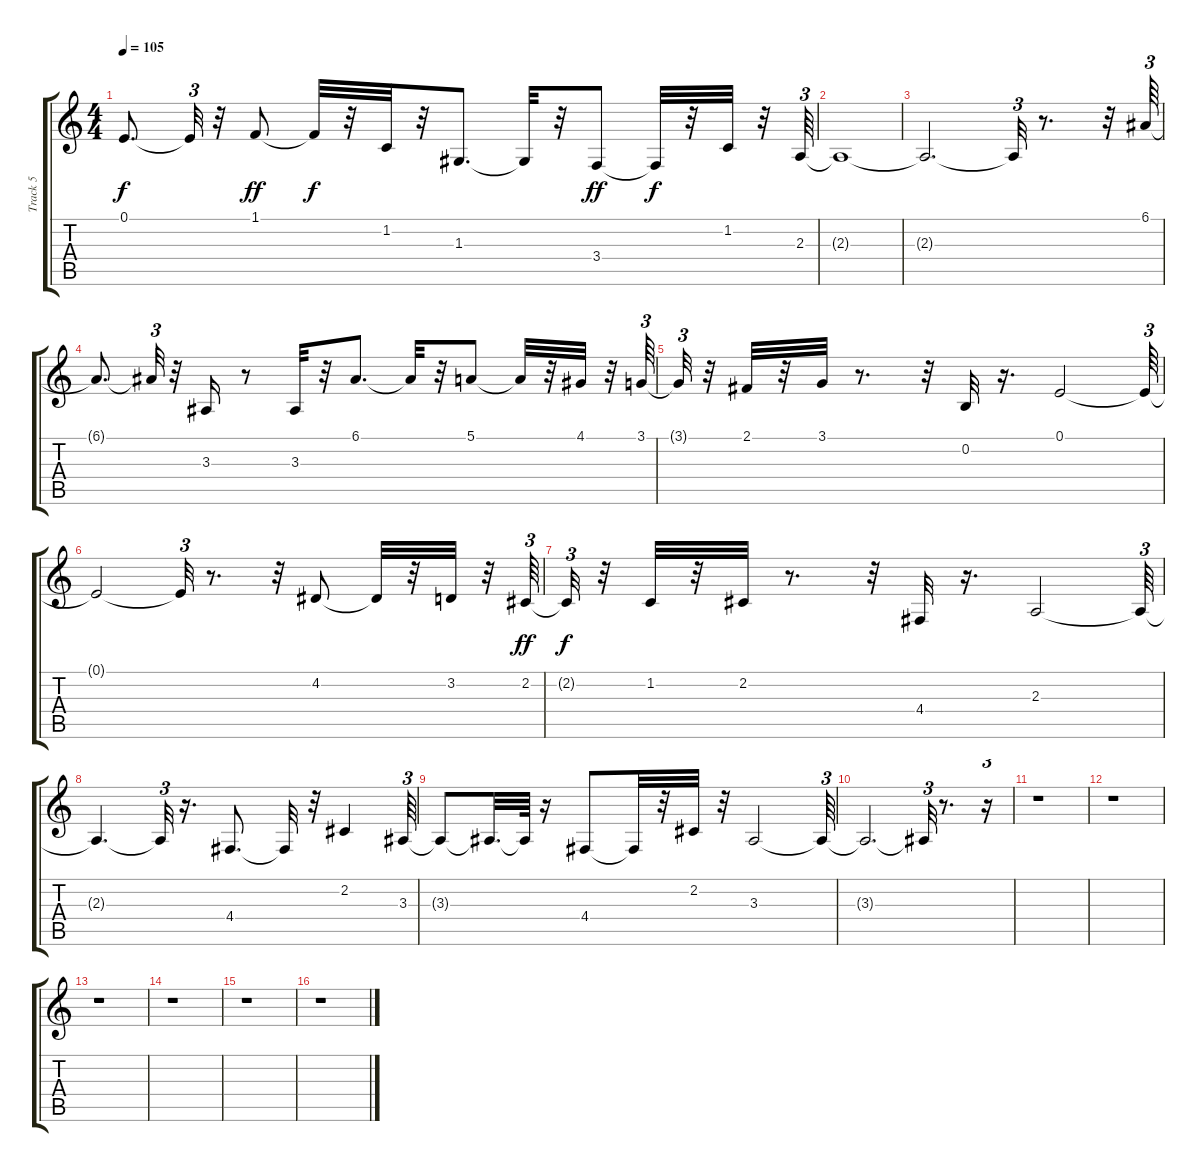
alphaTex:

\track ("Track 5" "Track 5") {instrument frenchhorn}
\staff {score tabs}
\tuning (E4 B3 G3 D3 A2 E2) {hide}
\ts (4 4)
\tempo 105
\clef g2
\ks c
0.1{t}.8{d dy f} 0.1{t}.32{tu (3 2)} r.32 1.1.8{dy ff} 1.1{t}.32{dy f} r.32 1.2.32 r.32 1.3.8{d} 1.3{t}.32 r.32 3.4.8{dy ff} 3.4{t}.32{dy f} r.32 1.2.32 r.32 2.3.64{tu (3 2)} |
2.3{t}.1 |
2.3{t}.2{d} 2.3{t}.32{tu (3 2)} r.8{d} r.32 6.1.64{tu (3 2)} |
6.1{t}.8{d} 6.1{t}.32{tu (3 2)} r.32 3.3.16 r.8 3.3.32 r.32 6.1.8{d} 6.1{t}.32 r.32 5.1.8 5.1{t}.32 r.32 4.1.32 r.32 3.1.64{tu (3 2)} |
3.1{t}.32{tu (3 2)} r.32 2.1.32 r.32 3.1.32 r.8{d} r.32 0.2.32 r.16{d} 0.1.2 0.1{t}.64{tu (3 2)} |
0.1{t}.2 0.1{t}.32{tu (3 2)} r.8{d} r.32 4.2.8 4.2{t}.32 r.32 3.2.32 r.32 2.2.64{tu (3 2) dy ff} |
2.2{t}.32{tu (3 2) dy f} r.32 1.2.32 r.32 2.2.32 r.8{d} r.32 4.4.32 r.16{d} 2.3.2 2.3{t}.64{tu (3 2)} |
2.3{t}.4{d} 2.3{t}.32{tu (3 2)} r.16{d} 4.4.8{d} 4.4{t}.32 r.32 2.2.4 3.3.64{tu (3 2)} |
3.3{t}.8 3.3{t}.32{d} 3.3{t}.64 r.16 4.4.8 4.4{t}.32 r.32 2.2.32 r.32 3.3.2 3.3{t}.64{tu (3 2)} |
3.3{t}.2{d} 3.3{t}.32{tu (3 2)} r.8{d} r.16{tu (3 2)} |
r.1 |
r.1 |
r.1 |
r.1 |
r.1 |
r.1
